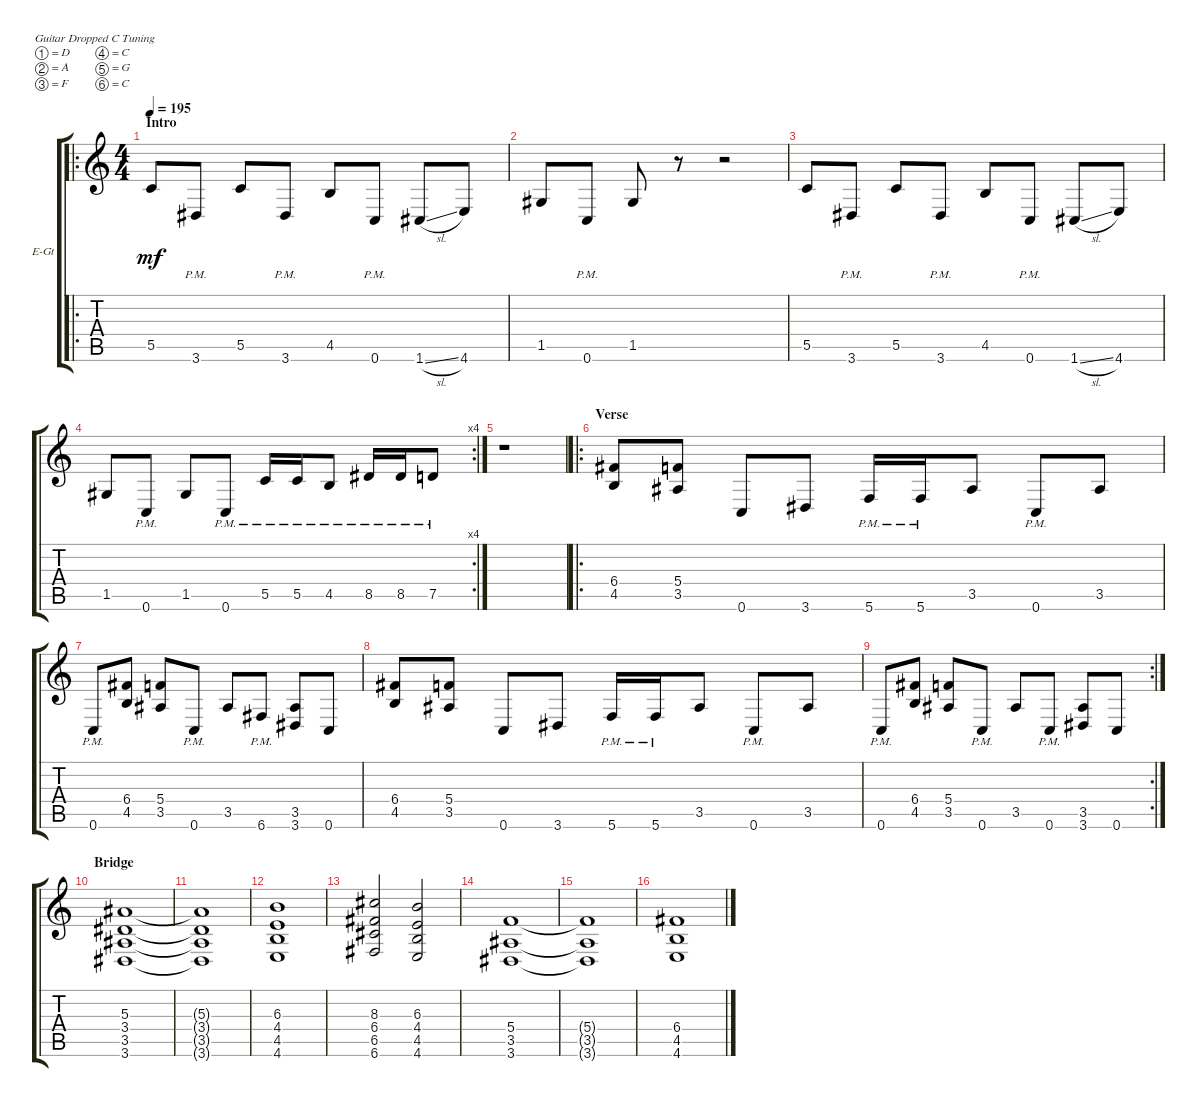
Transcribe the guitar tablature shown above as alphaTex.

\defaultSystemsLayout 4
\bracketExtendMode groupsimilarinstruments
\firstSystemTrackNameOrientation horizontal
\otherSystemsTrackNameOrientation horizontal
\track ("Guitar 2" "E-Gt") {instrument distortionguitar}
\staff {score tabs}
\tuning (D4 A3 F3 C3 G2 C2)
\ro
\ts (4 4)
\section ("" "Intro")
\tempo 195
\clef g2
\ks c
5.5.8{dy mf instrument distortionguitar} 3.6{pm}.8 5.5.8 3.6{pm}.8 4.5.8 0.6{pm}.8 1.6{sl}.8 4.6.8 |
1.5.8 0.6{pm}.8 1.5.8 r.8 r.2 |
5.5.8 3.6{pm}.8 5.5.8 3.6{pm}.8 4.5.8 0.6{pm}.8 1.6{sl}.8 4.6.8 |
\rc 4
1.5.8 0.6{pm}.8 1.5.8 0.6{pm}.8 5.5{pm}.16 5.5{pm}.16 4.5{pm}.8 8.5{pm}.16 8.5{pm}.16 7.5{pm}.8 |
r.1 |
\ro
\section ("" "Verse")
(4.5 6.4).8 (3.5 5.4).8 0.6.8 3.6.8 5.6{pm}.16 5.6{pm}.16 3.5.8 0.6{pm}.8 3.5.8 |
0.6{pm}.8 (4.5 6.4).8 (3.5 5.4).8 0.6{pm}.8 3.5.8 6.6{pm}.8 (3.6 3.5).8 0.6.8 |
(4.5 6.4).8 (3.5 5.4).8 0.6.8 3.6.8 5.6{pm}.16 5.6{pm}.16 3.5.8 0.6{pm}.8 3.5.8 |
\rc 2
0.6{pm}.8 (4.5 6.4).8 (3.5 5.4).8 0.6{pm}.8 3.5.8 0.6{pm}.8 (3.6 3.5).8 0.6.8 |
\section ("" "Bridge")
(3.6 3.5 3.4 5.3).1 |
(3.6{t} 3.5{t} 3.4{t} 5.3{t}).1 |
(4.6 4.5 4.4 6.3).1 |
(6.4 6.5 6.6 8.3).2 (4.6 4.5 4.4 6.3).2 |
(3.6 3.5 5.4).1 |
(3.6{t} 3.5{t} 5.4{t}).1 |
(4.6 4.5 6.4).1
